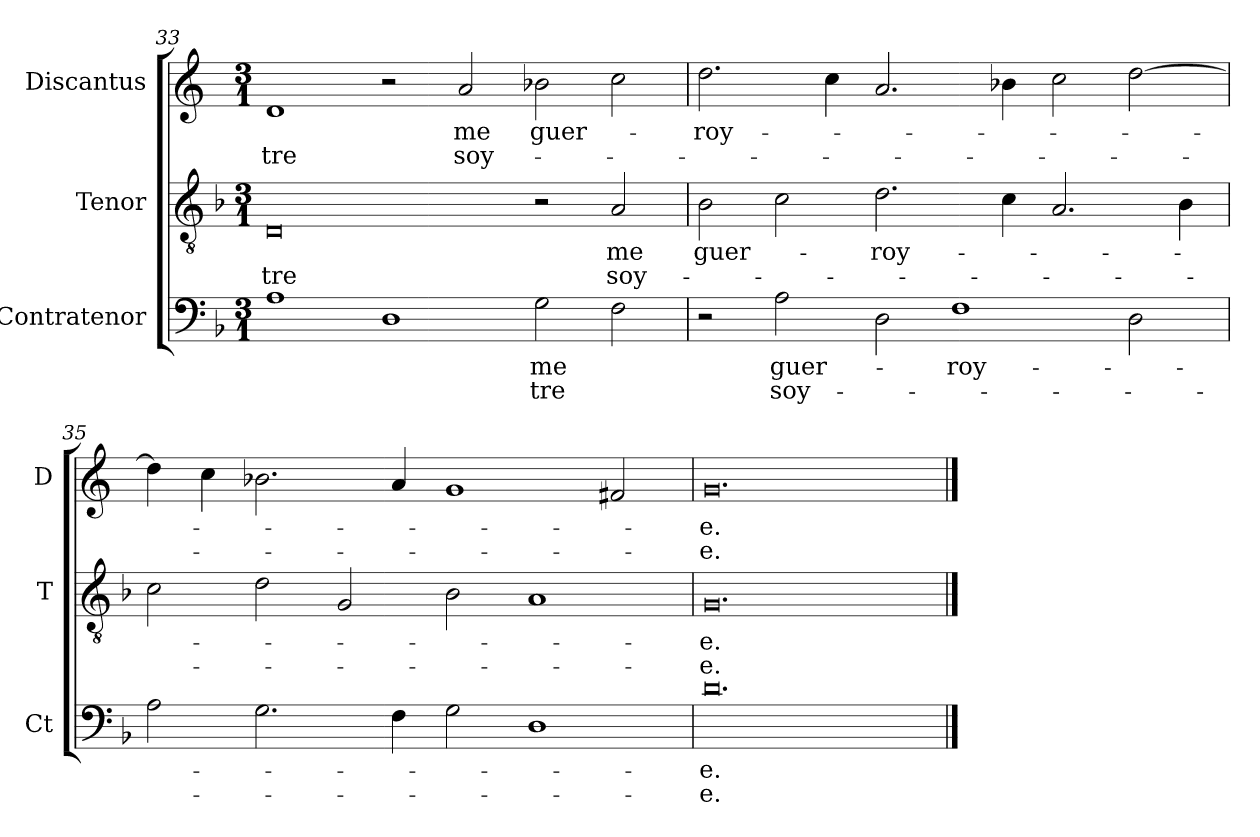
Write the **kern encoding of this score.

**kern	**text	**text	**kern	**text	**text	**kern	**text	**text
*part3	*part3	*part3	*part2	*part2	*part2	*part1	*part1	*part1
*staff3	*staff3	*staff3	*staff2	*staff2	*staff2	*staff1	*staff1	*staff1
*I"Contratenor	*	*	*I"Tenor	*	*	*I"Discantus	*	*
*I'Ct	*	*	*I'T	*	*	*I'D	*	*
*clefF4	*	*	*clefGv2	*	*	*clefG2	*	*
*k[b-]	*	*	*k[b-]	*	*	*k[]	*	*
*M3/1	*	*	*M3/1	*	*	*M3/1	*	*
=33	=33	=33	=33	=33	=33	=33	=33	=33
1A	.	.	0D	.	-tre	1d	.	-tre
1D	.	.	.	.	.	2r	.	.
.	.	.	.	.	.	2a/	me	soy-
2G\	me	-tre	2r	.	.	2b-X\	guer-	.
2F\	.	.	2A/	me	soy-	2cc\	.	.
=34	=34	=34	=34	=34	=34	=34	=34	=34
2r	.	.	2B-\	guer-	.	2.dd\	-roy-	.
2A\	guer-	soy-	2c\	.	.	.	.	.
.	.	.	.	.	.	4cc\	.	.
2D\	.	.	2.d\	-roy-	.	2.a/	.	.
1F	-roy-	.	.	.	.	.	.	.
.	.	.	4c\	.	.	4b-X\	.	.
.	.	.	2.A/	.	.	2cc\	.	.
2D\	.	.	.	.	.	[2dd\	.	.
.	.	.	4B-\	.	.	.	.	.
=35	=35	=35	=35	=35	=35	=35	=35	=35
2A\	.	.	2c\	.	.	4dd\]	.	.
.	.	.	.	.	.	4cc\	.	.
2.G\	.	.	2d\	.	.	2.b-X\	.	.
.	.	.	2G/	.	.	.	.	.
4F\	.	.	.	.	.	4a/	.	.
2G\	.	.	2B-\	.	.	1g	.	.
1D	.	.	1A	.	.	.	.	.
.	.	.	.	.	.	2f#X/	.	.
=36	=36	=36	=36	=36	=36	=36	=36	=36
0.d	-e.	-e.	0.G	-e.	-e.	0.g	-e.	-e.
==	==	==	==	==	==	==	==	==
*-	*-	*-	*-	*-	*-	*-	*-	*-
